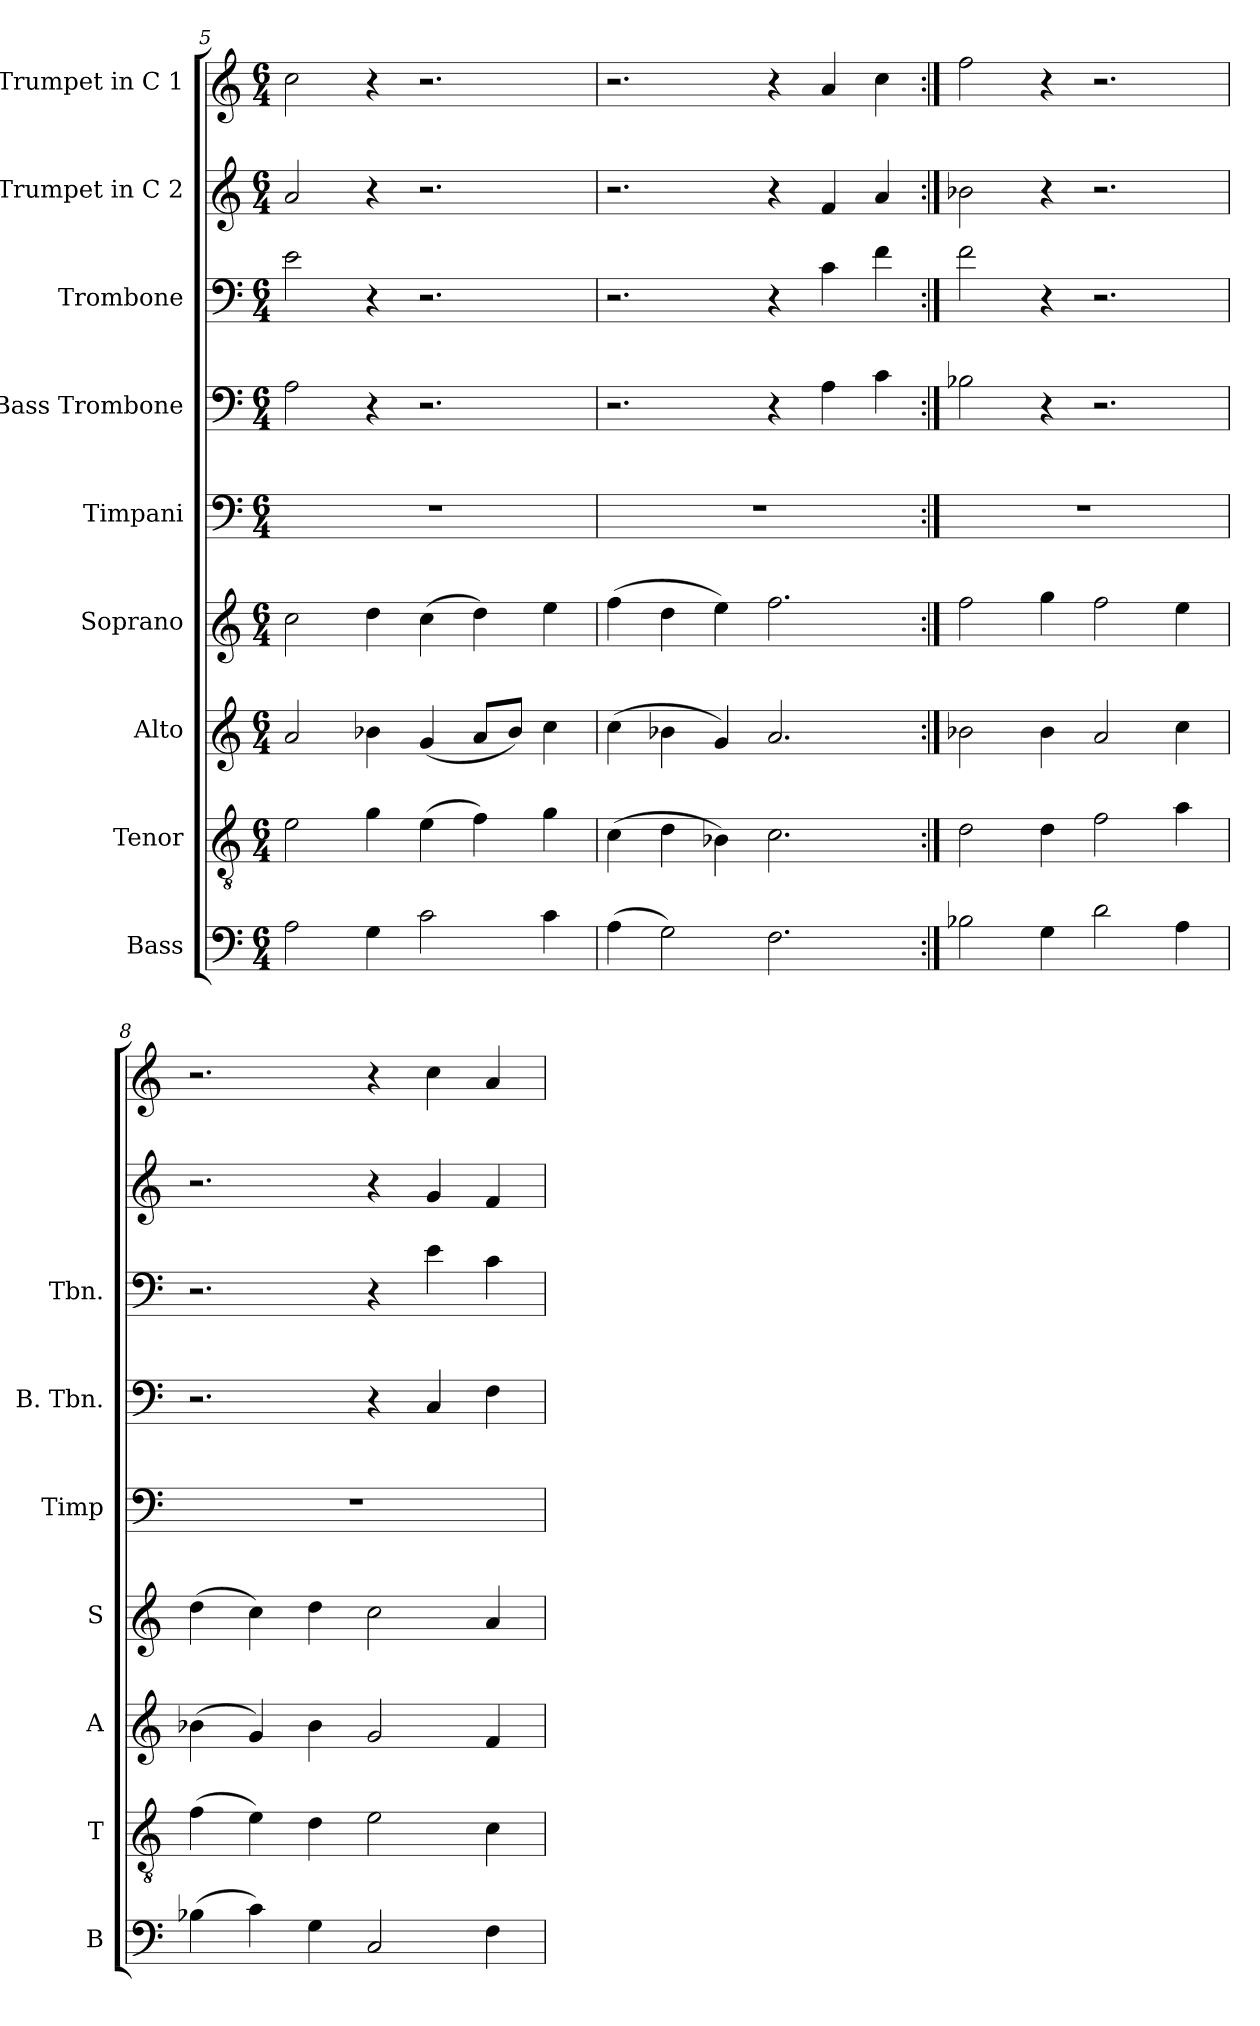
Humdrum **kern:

**kern	**kern	**kern	**kern	**kern	**kern	**kern	**kern	**kern
*part9	*part8	*part7	*part6	*part5	*part4	*part3	*part2	*part1
*staff9	*staff8	*staff7	*staff6	*staff5	*staff4	*staff3	*staff2	*staff1
*I"Bass	*I"Tenor	*I"Alto	*I"Soprano	*I"Timpani	*I"Bass Trombone	*I"Trombone	*I"Trumpet in C 2	*I"Trumpet in C 1
*I'B	*I'T	*I'A	*I'S	*I'Timp	*I'B. Tbn.	*I'Tbn.	*	*
*clefF4	*clefGv2	*clefG2	*clefG2	*clefF4	*clefF4	*clefF4	*clefG2	*clefG2
*M6/4	*M6/4	*M6/4	*M6/4	*M6/4	*M6/4	*M6/4	*M6/4	*M6/4
=5	=5	=5	=5	=5	=5	=5	=5	=5
2A\	2e\	2a/	2cc\	1.r	2A\	2e\	2a/	2cc\
4G\	4g\	4b-\	4dd\	.	4r	4r	4r	4r
2c\	(>4e\	(<4g/	(>4cc\	.	2.r	2.r	2.r	2.r
.	4f\)	8a/L	4dd\)	.	.	.	.	.
.	.	8b-/J)	.	.	.	.	.	.
4c\	4g\	4cc\	4ee\	.	.	.	.	.
=6	=6	=6	=6	=6	=6	=6	=6	=6
(>4A\	(>4c\	(>4cc\	(>4ff\	1.r	2.r	2.r	2.r	2.r
2G\)	4d\	4b-\	4dd\	.	.	.	.	.
.	4B-\)	4g/)	4ee\)	.	.	.	.	.
2.F\	2.c\	2.a/	2.ff\	.	4r	4r	4r	4r
.	.	.	.	.	4A\	4c\	4f/	4a/
.	.	.	.	.	4c\	4f\	4a/	4cc\
=7:|!	=7:|!	=7:|!	=7:|!	=7:|!	=7:|!	=7:|!	=7:|!	=7:|!
2B-\	2d\	2b-\	2ff\	1.r	2B-\	2f\	2b-\	2ff\
4G\	4d\	4b-\	4gg\	.	4r	4r	4r	4r
2d\	2f\	2a/	2ff\	.	2.r	2.r	2.r	2.r
4A\	4a\	4cc\	4ee\	.	.	.	.	.
!!LO:PB:g=z
=8	=8	=8	=8	=8	=8	=8	=8	=8
(>4B-\	(>4f\	(>4b-\	(>4dd\	1.r	2.r	2.r	2.r	2.r
4c\)	4e\)	4g/)	4cc\)	.	.	.	.	.
4G\	4d\	4b-\	4dd\	.	.	.	.	.
2C/	2e\	2g/	2cc\	.	4r	4r	4r	4r
.	.	.	.	.	4C/	4e\	4g/	4cc\
4F\	4c\	4f/	4a/	.	4F\	4c\	4f/	4a/
=	=	=	=	=	=	=	=	=
*-	*-	*-	*-	*-	*-	*-	*-	*-
